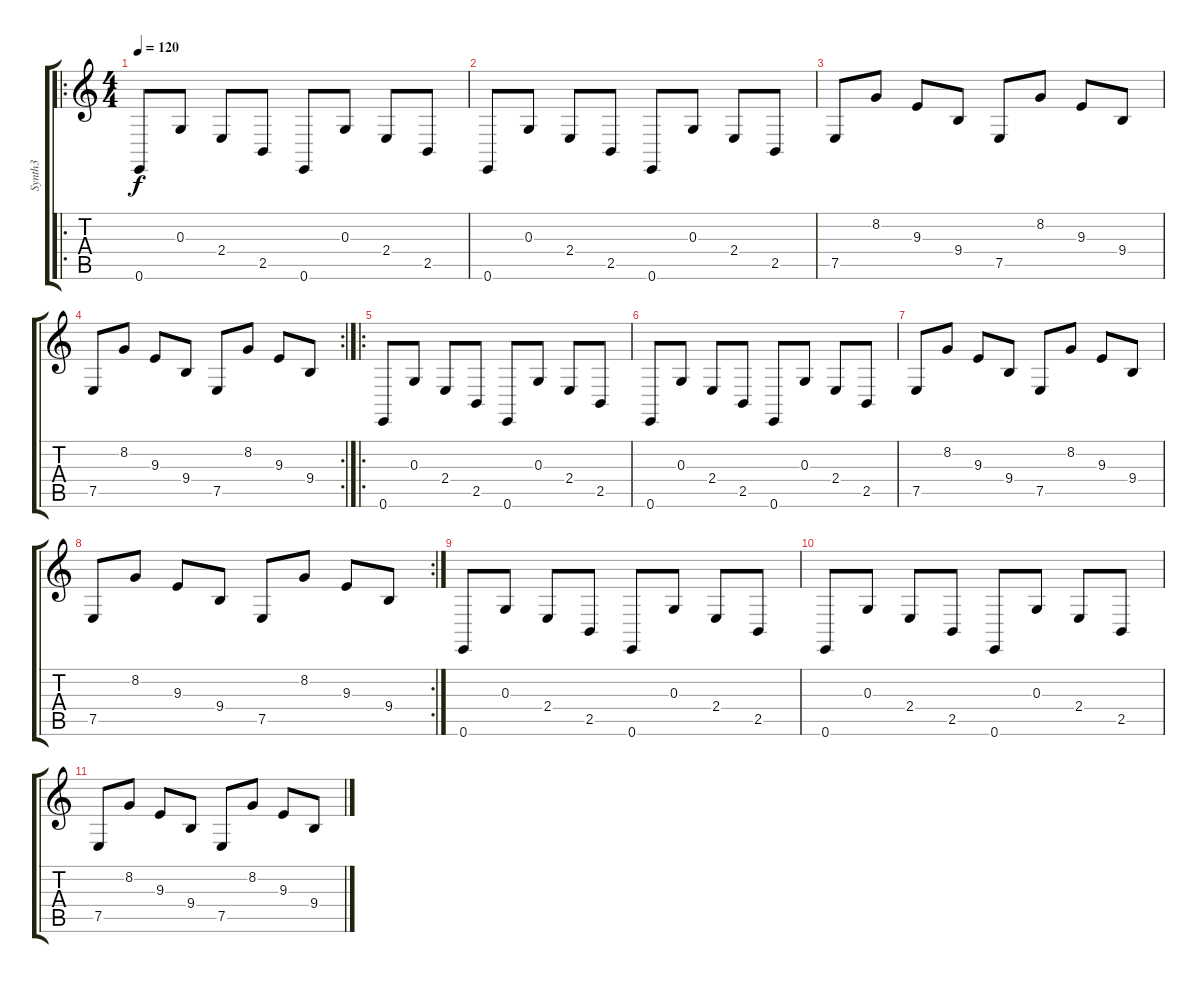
\track ("Synth3" "Synth3") {instrument lead1square}
\staff {score tabs}
\tuning (E4 B3 G3 D3 A2 E2) {hide}
\ro
\ts (4 4)
\tempo 120
\clef g2
\ks c
0.6.8{dy f} 0.3.8 2.4.8 2.5.8 0.6.8 0.3.8 2.4.8 2.5.8 |
0.6.8 0.3.8 2.4.8 2.5.8 0.6.8 0.3.8 2.4.8 2.5.8 |
7.5.8 8.2.8 9.3.8 9.4.8 7.5.8 8.2.8 9.3.8 9.4.8 |
\rc 2
7.5.8 8.2.8 9.3.8 9.4.8 7.5.8 8.2.8 9.3.8 9.4.8 |
\ro
0.6.8 0.3.8 2.4.8 2.5.8 0.6.8 0.3.8 2.4.8 2.5.8 |
0.6.8 0.3.8 2.4.8 2.5.8 0.6.8 0.3.8 2.4.8 2.5.8 |
7.5.8 8.2.8 9.3.8 9.4.8 7.5.8 8.2.8 9.3.8 9.4.8 |
\rc 2
7.5.8 8.2.8 9.3.8 9.4.8 7.5.8 8.2.8 9.3.8 9.4.8 |
0.6.8{volume 8} 0.3.8 2.4.8{volume 7} 2.5.8 0.6.8{volume 6} 0.3.8 2.4.8{volume 5} 2.5.8 |
0.6.8{volume 4} 0.3.8 2.4.8{volume 3} 2.5.8 0.6.8{volume 2} 0.3.8 2.4.8{volume 1} 2.5.8 |
7.5.8{volume 0} 8.2.8 9.3.8 9.4.8 7.5.8 8.2.8 9.3.8 9.4.8
